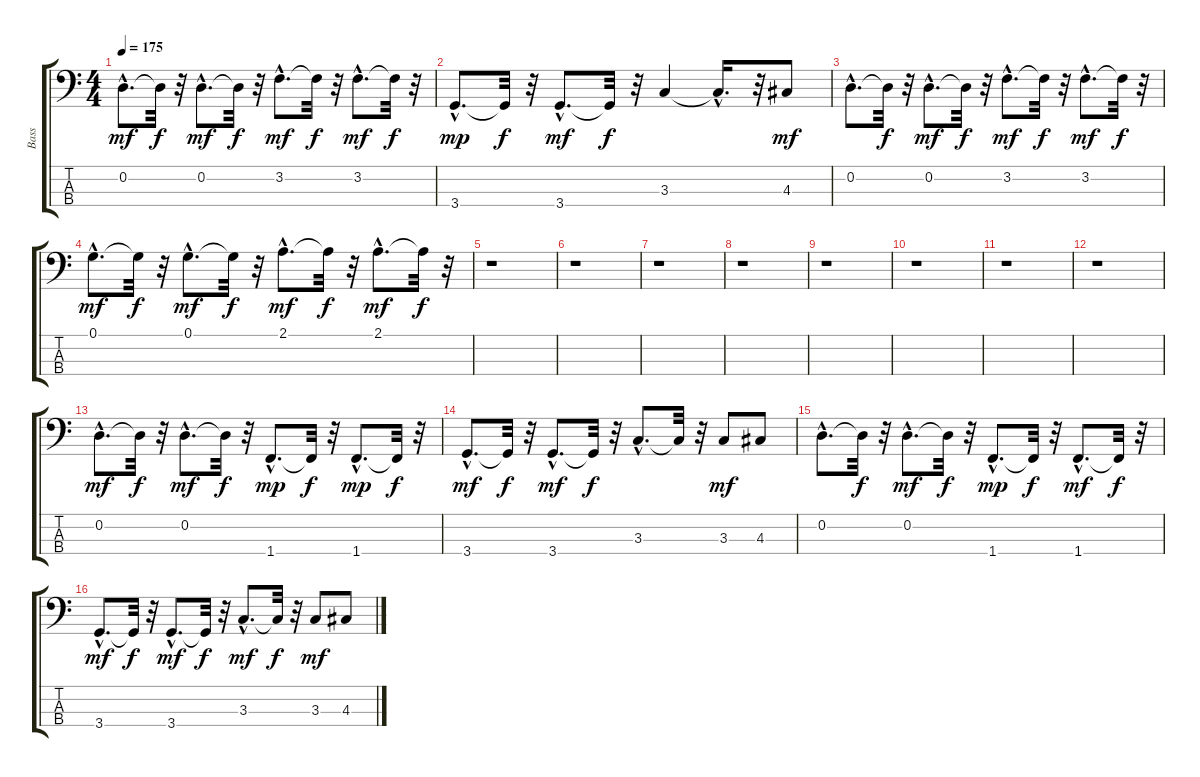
\track ("Bass" "Bass") {instrument electricbassfinger}
\staff {score tabs}
\tuning (G2 D2 A1 E1) {hide}
\ts (4 4)
\tempo 175
\clef f4
\ks c
0.2{hac}.8{d dy mf} 0.2{t}.32{dy f} r.32 0.2{hac}.8{d dy mf} 0.2{t}.32{dy f} r.32 3.2{hac}.8{d dy mf} 3.2{t}.32{dy f} r.32 3.2{hac}.8{d dy mf} 3.2{t}.32{dy f} r.32 |
3.4{hac}.8{d dy mp} 3.4{t}.32{dy f} r.32 3.4{hac}.8{d dy mf} 3.4{t}.32{dy f} r.32 3.3.4 3.3{hac t}.16{d} r.32 4.3.8{dy mf} |
0.2{hac}.8{d} 0.2{t}.32{dy f} r.32 0.2{hac}.8{d dy mf} 0.2{t}.32{dy f} r.32 3.2{hac}.8{d dy mf} 3.2{t}.32{dy f} r.32 3.2{hac}.8{d dy mf} 3.2{t}.32{dy f} r.32 |
0.1{hac}.8{d dy mf} 0.1{t}.32{dy f} r.32 0.1{hac}.8{d dy mf} 0.1{t}.32{dy f} r.32 2.1{hac}.8{d dy mf} 2.1{t}.32{dy f} r.32 2.1{hac}.8{d dy mf} 2.1{t}.32{dy f} r.32 |
r.1 |
r.1 |
r.1 |
r.1 |
r.1 |
r.1 |
r.1 |
r.1 |
0.2{hac}.8{d dy mf} 0.2{t}.32{dy f} r.32 0.2{hac}.8{d dy mf} 0.2{t}.32{dy f} r.32 1.4{hac}.8{d dy mp} 1.4{t}.32{dy f} r.32 1.4{hac}.8{d dy mp} 1.4{t}.32{dy f} r.32 |
3.4{hac}.8{d dy mf} 3.4{t}.32{dy f} r.32 3.4{hac}.8{d dy mf} 3.4{t}.32{dy f} r.32 3.3{hac}.8{d} 3.3{t}.32 r.32 3.3.8{dy mf} 4.3.8 |
0.2{hac}.8{d} 0.2{t}.32{dy f} r.32 0.2{hac}.8{d dy mf} 0.2{t}.32{dy f} r.32 1.4{hac}.8{d dy mp} 1.4{t}.32{dy f} r.32 1.4{hac}.8{d dy mf} 1.4{t}.32{dy f} r.32 |
3.4{hac}.8{d dy mf} 3.4{t}.32{dy f} r.32 3.4{hac}.8{d dy mf} 3.4{t}.32{dy f} r.32 3.3{hac}.8{d dy mf} 3.3{t}.32{dy f} r.32 3.3.8{dy mf} 4.3.8
